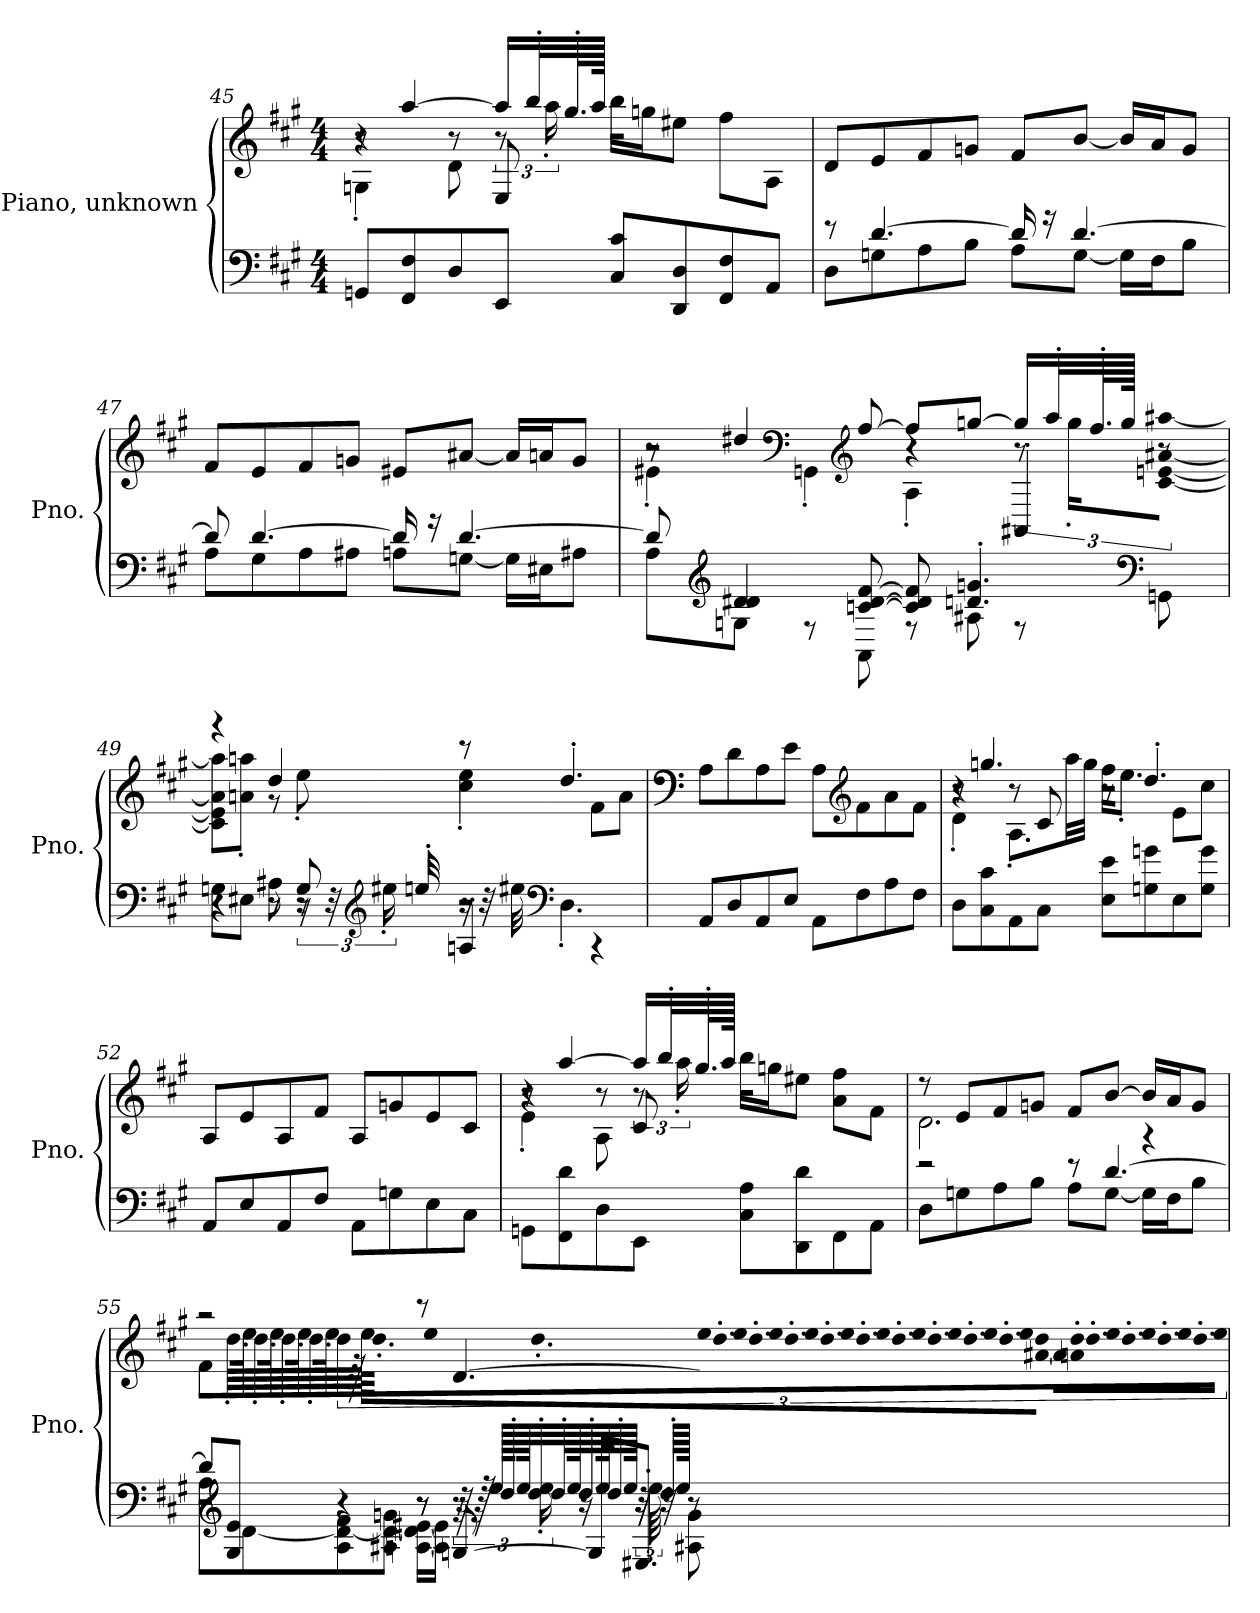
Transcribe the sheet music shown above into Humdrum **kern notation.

**kern	**kern
*part1	*part1
*staff2	*staff1
*I"Piano, unknown	*
*I'Pno.	*
!!LO:LB:g=z
*clefF4	*clefG2
*k[f#c#g#]	*k[f#c#g#]
*M4/4	*M4/4
=45	=45
*	*^
*	*	*^
8GGn/L	8r	4Gn'\	4r
8FF#/ 8F#/	[4aa/	.	.
8D/	.	8d\	8r
8EE/J	16aa/LL]	12r	8E/
.	32bb'/L	.	.
.	.	24aa'\	.
.	64.gg#'/L	.	.
.	128aa/JJJJk	.	.
8C#/ 8c#/L	2r	16bb\LL	2r
.	.	16ggn\J	.
8DD/ 8D/	.	8ee#X\J	.
8FF#/ 8F#/	.	8ff#\L	.
8AA/J	.	8A\J	.
*	*v	*v	*v
=46	=46
*^	*
8r	8D\L	8d/L
[4.d/	8Gn\	8e/
.	8A\	8f#/
.	8B\J	8gn/J
16d/]	8A\L	8f#/L
16r	.	.
[4.d/	[8G\J	[8b/J
.	16G\LL]	16b/LL]
.	16F#\J	16a/J
.	8B\J	8g/J
!!LO:LB:g=z
=47	=47	=47
8d/]	8A\L	8f#/L
[4.d/	8G#\	8e/
.	8A\	8f#/
.	8A#X\J	8gn/J
16d/]	8An\L	8e#X/L
16r	.	.
[4.d/	[8Gn\J	[8a#X/J
.	16G\LL]	16a#/LL]
.	16E#X\J	16an/J
.	8A#X\J	8g/J
=48	=48	=48
*	*	*^
*	*	*	*^
8d/]	8A\L	8r	4e#X'\	2r
*clefG2	*	*	*	*
4d/ 4d#X/	8Gn\J	4dd#X/	.	.
*	*	*clefF4	*	*
.	8r	.	4GGn'\	.
*	*	*clefG2	*	*
[8cn/ [8d#/ [8f#/	8AA\	[8ff#/	.	.
8c/] 8d#/] 8f#/]	8r	8ff#/L]	4A'\	4r
4.dn/' 4.gn/'	8A#X\	[8ggn/J	.	.
.	8r	16gg/LL]	12r	4AA#X'/
.	.	32aa'/L	.	.
.	.	.	24gg'\KL	.
.	.	64.ff#'/L	.	.
.	.	128gg/JJJJk	.	.
*clefF4	*	*	*	*
.	8GGn\	8r	[8c#\ [8en\ [8a#X\ [8aa#X\J	.
*	*	*	*v	*v
!!LO:LB:g=z
=49	=49	=49	=49
*	*^	*	*
4r	8Gn\L	4r	4r	8c#\] 8e\] 8a#\] 8aa#\]L
.	8E#X\J	.	.	8an\' 8aan\'J
8r	8A#X\	8r	4dd/	8r
16r	12r	8G/	.	8ee'\
32r	.	.	.	.
*clefG2	*	*	*	*
.	24ee#X'\	.	.	.
32een'/	.	.	.	.
2r	16r	4An'/	8r	4cc#\' 4ee\'
.	32r	.	.	.
.	32ee#X\	.	.	.
*clefF4	*	*	*	*
.	4.D'\	.	4.dd'/	.
.	.	4r	.	8f#\L
.	.	.	.	8a\J
*v	*v	*v	*	*
*	*v	*v
=50	=50
*	*clefF4
8AA/L	8A\L
8D/	8d\
8AA/	8A\
8E/J	8e\J
8AA\L	8A\L
*	*clefG2
8F#\	8f#\
8A\	8a\
8F#\J	8f#\J
!!LO:LB:g=z
=51	=51
*	*^
*	*	*^
8D\L	8r	4d'\	4r
8C#\ 8c#\	4.ggn/	.	.
8AA\	.	8.A'\L	8r
8C#\J	.	.	8c#/
.	.	32aa\LL	.
.	.	32gg\JJJ	.
8E\ 8e\L	8r	16ff#\KL	2r
.	.	8.ee'\J	.
8Gn\ 8gn\	4.dd'/	.	.
8E\	.	8e\L	.
8G\ 8g\J	.	8cc#\J	.
*	*v	*v	*v
=52	=52
8AA/L	8A/L
8E/	8e/
8AA/	8A/
8F#/J	8f#/J
8AA\L	8A/L
8Gn\	8gn/
8E\	8e/
8C#\J	8c#/J
=53	=53
*	*^
*	*	*^
8GGn\L	8r	4e'\	4r
8FF#\ 8d\	[4aa/	.	.
8D\	.	8A\	8r
8EE\J	16aa/LL]	12r	8c#/
.	32bb'/L	.	.
.	.	24aa'\	.
.	64.gg#'/L	.	.
.	128aa/JJJJk	.	.
8C#\ 8A\L	2r	16bb\LL	2r
.	.	16ggn\J	.
8DD\ 8d\	.	8ee#X\J	.
8FF#\	.	8a\ 8ff#\L	.
8AA\J	.	8f#\J	.
*	*	*v	*v
!!LO:LB:g=z
=54	=54	=54
*^	*	*
2r	8D\L	8r	2.d\
.	8Gn\	8e/L	.
.	8A\	8f#/	.
.	8B\J	8gn/J	.
8r	8A\L	8f#/L	.
[4.d/	[8G\J	[8b/J	.
.	16G\LL]	16b/LL]	4r
.	16F#\J	16a/J	.
.	8B\J	8g/J	.
!!LO:PB:g=z	!!
=55	=55	=55	=55
*	*^	*	*
8d/L]	8A\L	2r	2r	8f#\L
*clefG2	*	*	*	*
8G#/ 8e/J	[8d\	.	.	64.dd'\LLL
.	.	.	.	128ee\K
.	.	.	.	64.dd'\
.	.	.	.	128ee\K
.	.	.	.	64.dd'\
.	.	.	.	128ee\K
.	.	.	.	64.dd'\
.	.	.	.	128ee\K
4r	8A\ 8d\_ 8f#\	.	.	96dd\JJJJ
.	.	.	.	96r
.	.	.	.	96ee\LLLL
.	.	.	.	64.dd'\
.	.	.	.	128ee\K
.	.	.	.	64.dd'\
.	.	.	.	128ee\K
.	.	.	.	64.dd'\
.	.	.	.	128ee\K
.	8A#X\ 8d\_ 8gn\J	.	.	64.dd'\
.	.	.	.	128ee\K
.	.	.	.	64.dd'\
.	.	.	.	128ee\K
.	.	.	.	64.dd'\
.	.	.	.	128ee\K
.	.	.	.	64.dd'\
.	.	.	.	128ee\K
8r	[16An\ 16d\] [16e#X\LL	8r	8r	64.dd'\
.	.	.	.	128ee\K
.	.	.	.	64.dd'\
.	.	.	.	128ee\K
.	16A\] 16e#\]JJ	.	.	64.dd'\
.	.	.	.	128ee\K
.	.	.	.	64.dd'\
.	.	.	.	128ee\JJJK
64r	12r	[8Gn/	[4.d/	[8a#X\ 8dd\J
128r	.	.	.	.
128ee/KLLLL	.	.	.	.
64.dd'/	.	.	.	.
128ee/JK	.	.	.	.
32dd'/	.	.	.	.
.	24ee'\	.	.	.
64.dd'/L	.	.	.	.
128ee/K	.	.	.	.
64.dd'/	16r	16G/KL]	.	16a#\LL]
128ee/K	.	.	.	.
64.dd'/	.	.	.	.
128ee/JJJJk	.	.	.	.
32r	48r	8.E#X'/J	.	16an\' 16dd\'
.	96ee\	.	.	.
64.dd'/LLLL	32r	.	.	.
128ee/JJJJk	.	.	.	.
8r	8A#X\ 8g\	.	.	64.dd'\LL
.	.	.	.	128ee\K
.	.	.	.	64.dd'\
.	.	.	.	128ee\K
.	.	.	.	64.dd'\
.	.	.	.	128ee\K
.	.	.	.	64.dd'\
.	.	.	.	128ee\JJJJk
*v	*v	*v	*	*
*	*v	*v
=	=
*-	*-
